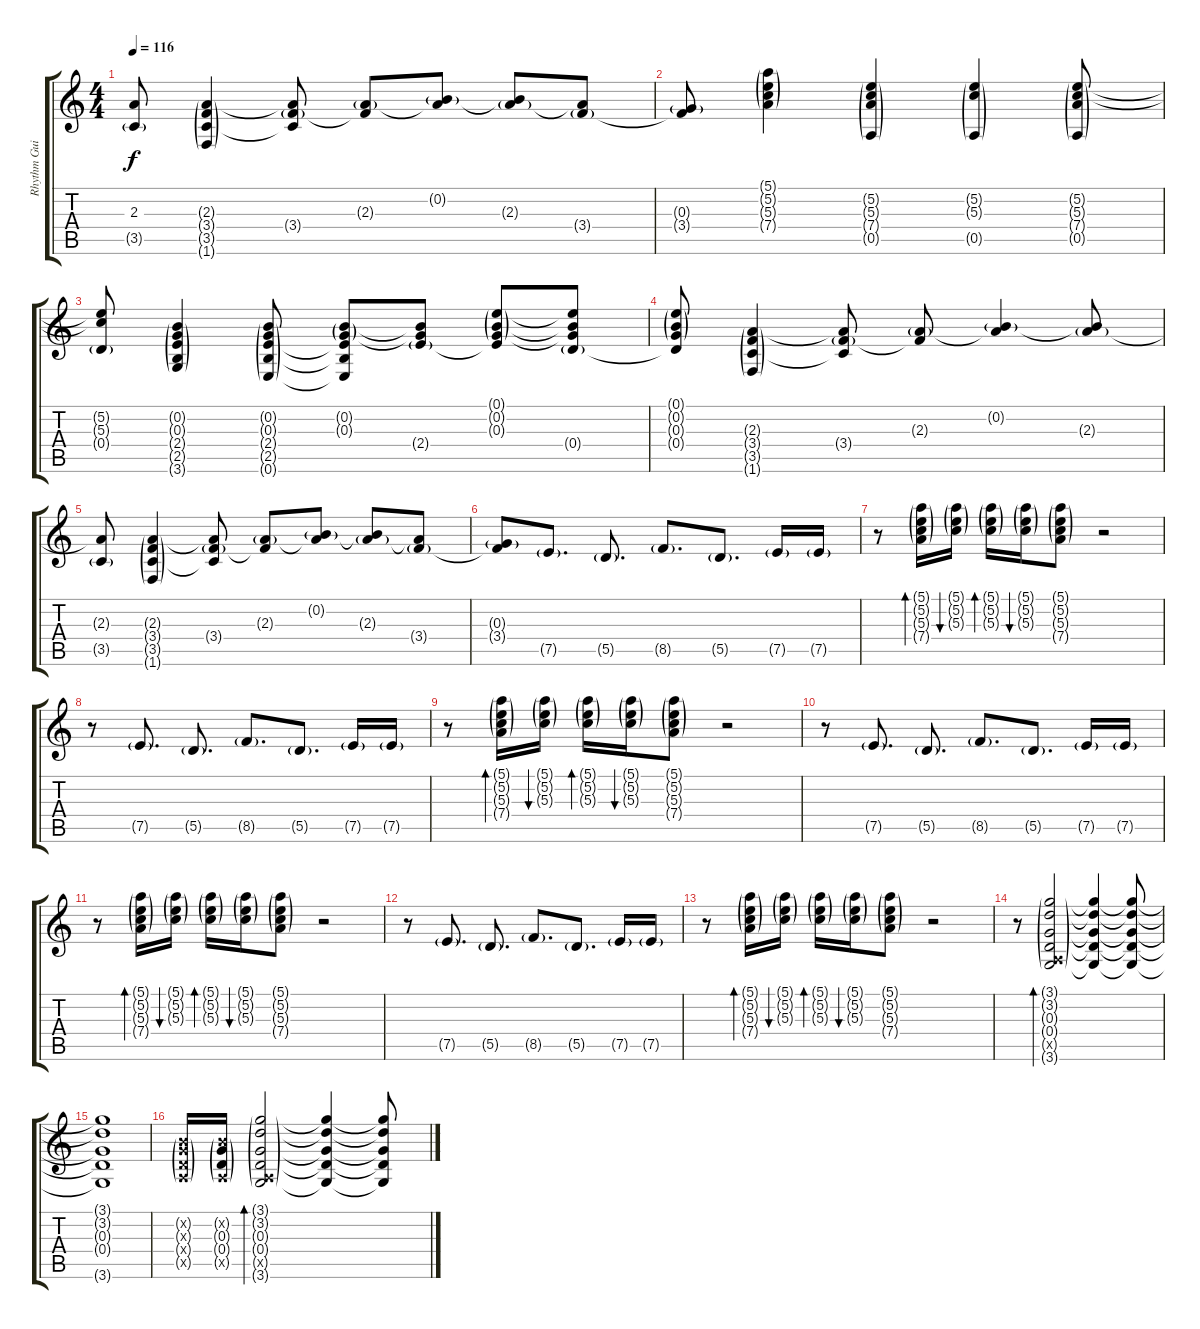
\track ("Rhythm Guitar 1 Echo" "Rhythm Gui") {instrument distortionguitar}
\staff {score tabs}
\tuning (E4 B3 G3 D3 A2 E2) {hide}
\ts (4 4)
\tempo 116
\clef g2
\ks c
(2.3{t} 3.5{g}).8{dy f} (2.3{g} 3.4{g} 3.5{g} 1.6{g}).4 (2.3{t} 3.4{g} 3.5{t}).8 (2.3{g} 3.4{t}).8 (0.2{g} 2.3{t}).8 (0.2{t} 2.3{g}).8 (2.3{t} 3.4{g}).8 |
(0.3{g} 3.4{t}).8 (5.1{g} 5.2{g} 5.3{g} 7.4{g}).4 (5.2{g} 5.3{g} 7.4{g} 0.5{g}).4 (5.2{g} 5.3{g} 0.5{g}).4 (5.2{g} 5.3{g} 7.4{g} 0.5{g}).8 |
(5.2{t} 5.3{t} 0.4{g}).8 (0.2{g} 0.3{g} 2.4{g} 2.5{g} 3.6{g}).4 (0.2{g} 0.3{g} 2.4{g} 2.5{g} 0.6{g}).8 (0.2{g} 0.3{g} 2.4{t} 2.5{t} 0.6{t}).8 (0.2{t} 0.3{t} 2.4{g}).8 (0.1{g} 0.2{g} 0.3{g} 2.4{t}).8 (0.1{t} 0.2{t} 0.3{t} 0.4{g}).8 |
(0.1{g} 0.2{g} 0.3{g} 0.4{t}).8 (2.3{g} 3.4{g} 3.5{g} 1.6{g}).4 (2.3{t} 3.4{g} 3.5{t}).8 (2.3{g} 3.4{t}).8 (0.2{g} 2.3{t}).4 (0.2{t} 2.3{g}).8 |
(2.3{t} 3.5{g}).8 (2.3{g} 3.4{g} 3.5{g} 1.6{g}).4 (2.3{t} 3.4{g} 3.5{t}).8 (2.3{g} 3.4{t}).8 (0.2{g} 2.3{t}).8 (0.2{t} 2.3{g}).8 (2.3{t} 3.4{g}).8 |
(0.3{g} 3.4{t}).8 7.5{g}.8{d} 5.5{g}.8{d} 8.5{g}.8{d} 5.5{g}.8{d} 7.5{g}.16 7.5{g}.16 |
r.8 (5.1{g} 5.2{g} 5.3{g} 7.4{g}).16{bd 30} (5.1{g} 5.2{g} 5.3{g}).16{bu 30} (5.1{g} 5.2{g} 5.3{g}).16{bd 30} (5.1{g} 5.2{g} 5.3{g}).16{bu 30} (5.1{g} 5.2{g} 5.3{g} 7.4{g}).8 r.2 |
r.8 7.5{g}.8{d} 5.5{g}.8{d} 8.5{g}.8{d} 5.5{g}.8{d} 7.5{g}.16 7.5{g}.16 |
r.8 (5.1{g} 5.2{g} 5.3{g} 7.4{g}).16{bd 30} (5.1{g} 5.2{g} 5.3{g}).16{bu 30} (5.1{g} 5.2{g} 5.3{g}).16{bd 30} (5.1{g} 5.2{g} 5.3{g}).16{bu 30} (5.1{g} 5.2{g} 5.3{g} 7.4{g}).8 r.2 |
r.8 7.5{g}.8{d} 5.5{g}.8{d} 8.5{g}.8{d} 5.5{g}.8{d} 7.5{g}.16 7.5{g}.16 |
r.8 (5.1{g} 5.2{g} 5.3{g} 7.4{g}).16{bd 30} (5.1{g} 5.2{g} 5.3{g}).16{bu 30} (5.1{g} 5.2{g} 5.3{g}).16{bd 30} (5.1{g} 5.2{g} 5.3{g}).16{bu 30} (5.1{g} 5.2{g} 5.3{g} 7.4{g}).8 r.2 |
r.8 7.5{g}.8{d} 5.5{g}.8{d} 8.5{g}.8{d} 5.5{g}.8{d} 7.5{g}.16 7.5{g}.16 |
r.8 (5.1{g} 5.2{g} 5.3{g} 7.4{g}).16{bd 30} (5.1{g} 5.2{g} 5.3{g}).16{bu 30} (5.1{g} 5.2{g} 5.3{g}).16{bd 30} (5.1{g} 5.2{g} 5.3{g}).16{bu 30} (5.1{g} 5.2{g} 5.3{g} 7.4{g}).8 r.2 |
r.8 (3.1{g} 3.2{g} 0.3{g} 0.4{g} 0.5{g x} 3.6{g}).2{bd 120} (3.1{t} 3.2{t} 0.3{t} 0.4{t} 3.6{t}).4 (3.1{t} 3.2{t} 0.3{t} 0.4{t} 3.6{t}).8 |
(3.1{t} 3.2{t} 0.3{t} 0.4{t} 3.6{t}).1 |
(0.2{g x} 0.3{g x} 0.4{g x} 0.5{g x}).16 (0.2{g x} 0.3{g} 0.4{g} 0.5{g x}).16 (3.1{g} 3.2{g} 0.3{g} 0.4{g} 0.5{g x} 3.6{g}).2{bd 120} (3.1{t} 3.2{t} 0.3{t} 0.4{t} 3.6{t}).4 (3.1{t} 3.2{t} 0.3{t} 0.4{t} 3.6{t}).8
